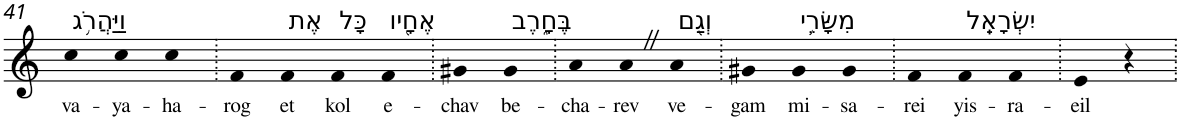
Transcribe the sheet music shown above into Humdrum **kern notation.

**kern	**text
*part1	*part1
*staff1	*staff1
*I"Piano	*
*I'Pno	*
!!LO:PB:g=z
*clefG2	*
*k[]	*
=41	=41
!LO:TX:a:t=וַיַּהֲרֹ֥ג	!
!	!LO:LY:b
4cc	va-
!	!LO:LY:b
4cc	-ya-
!	!LO:LY:b
4cc	-ha-
=42.	=42.
!	!LO:LY:b
4f	-rog
!LO:TX:a:t=אֶת	!
!	!LO:LY:b
4f	et
!LO:TX:a:t=כָּל	!
!	!LO:LY:b
4f	kol
!LO:TX:a:t=אֶחָ֖יו	!
!	!LO:LY:b
4f	e-
=43.	=43.
!	!LO:LY:b
4g#X	-chav
!LO:TX:a:t=בֶּחָ֑רֶב	!
!	!LO:LY:b
4g#	be-
=44.	=44.
!	!LO:LY:b
4a	-cha-
!	!LO:LY:b
4aZ	-rev
!LO:TX:a:t=וְגַ֖ם	!
!	!LO:LY:b
4a	ve-
=45.	=45.
!	!LO:LY:b
4g#X	-gam
!LO:TX:a:t=מִשָּׂרֵ֥י	!
!	!LO:LY:b
4g#	mi-
!	!LO:LY:b
4g#	-sa-
=46.	=46.
!	!LO:LY:b
4f	-rei
!LO:TX:a:t=יִשְׂרָאֵֽל	!
!	!LO:LY:b
4f	yis-
!	!LO:LY:b
4f	-ra-
=47.	=47.
!	!LO:LY:b
4e	-eil
4r	.
=.	=.
*-	*-
